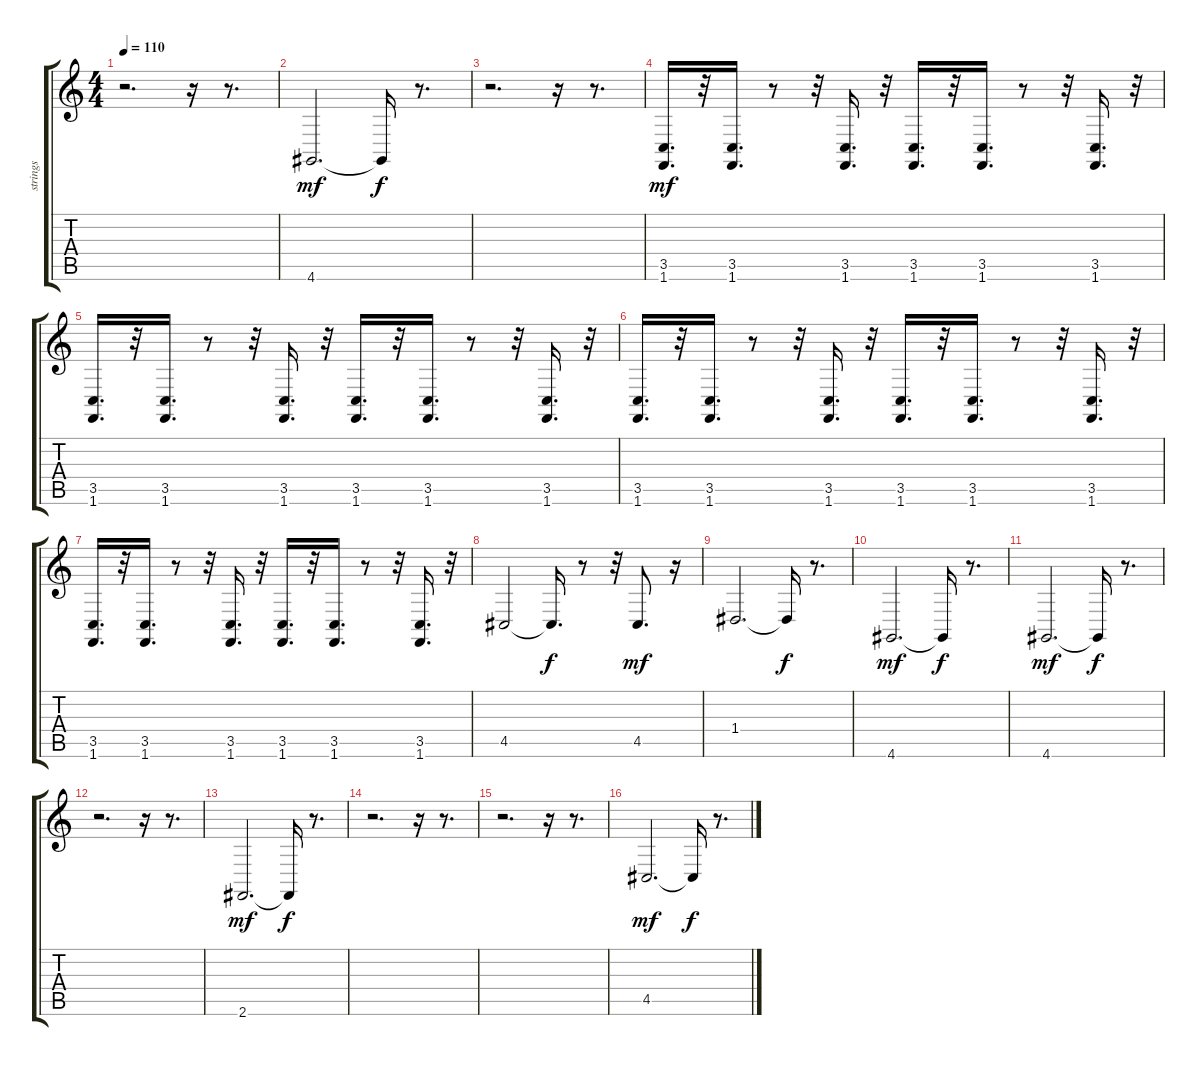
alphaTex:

\track ("strings" "strings") {instrument stringensemble1}
\staff {score tabs}
\tuning (E4 B3 G3 D3 A2 E2) {hide}
\ts (4 4)
\tempo 110
\clef g2
\ks c
r.2{d dy mf} r.16 r.8{d} |
4.6.2{d} 4.6{t}.16{dy f} r.8{d} |
r.2{d} r.16 r.8{d} |
(3.5 1.6).16{d dy mf} r.32 (3.5 1.6).16{d} r.8 r.32 (3.5 1.6).16{d} r.32 (3.5 1.6).16{d} r.32 (3.5 1.6).16{d} r.8 r.32 (3.5 1.6).16{d} r.32 |
(3.5 1.6).16{d} r.32 (3.5 1.6).16{d} r.8 r.32 (3.5 1.6).16{d} r.32 (3.5 1.6).16{d} r.32 (3.5 1.6).16{d} r.8 r.32 (3.5 1.6).16{d} r.32 |
(3.5 1.6).16{d} r.32 (3.5 1.6).16{d} r.8 r.32 (3.5 1.6).16{d} r.32 (3.5 1.6).16{d} r.32 (3.5 1.6).16{d} r.8 r.32 (3.5 1.6).16{d} r.32 |
(3.5 1.6).16{d} r.32 (3.5 1.6).16{d} r.8 r.32 (3.5 1.6).16{d} r.32 (3.5 1.6).16{d} r.32 (3.5 1.6).16{d} r.8 r.32 (3.5 1.6).16{d} r.32 |
4.5.2 4.5{t}.16{d dy f} r.8 r.32 4.5.8{d dy mf} r.16 |
1.4.2{d} 1.4{t}.16{dy f} r.8{d} |
4.6.2{d dy mf} 4.6{t}.16{dy f} r.8{d} |
4.6.2{d dy mf} 4.6{t}.16{dy f} r.8{d} |
r.2{d} r.16 r.8{d} |
2.6.2{d dy mf} 2.6{t}.16{dy f} r.8{d} |
r.2{d} r.16 r.8{d} |
r.2{d} r.16 r.8{d} |
4.5.2{d dy mf} 4.5{t}.16{dy f} r.8{d}
